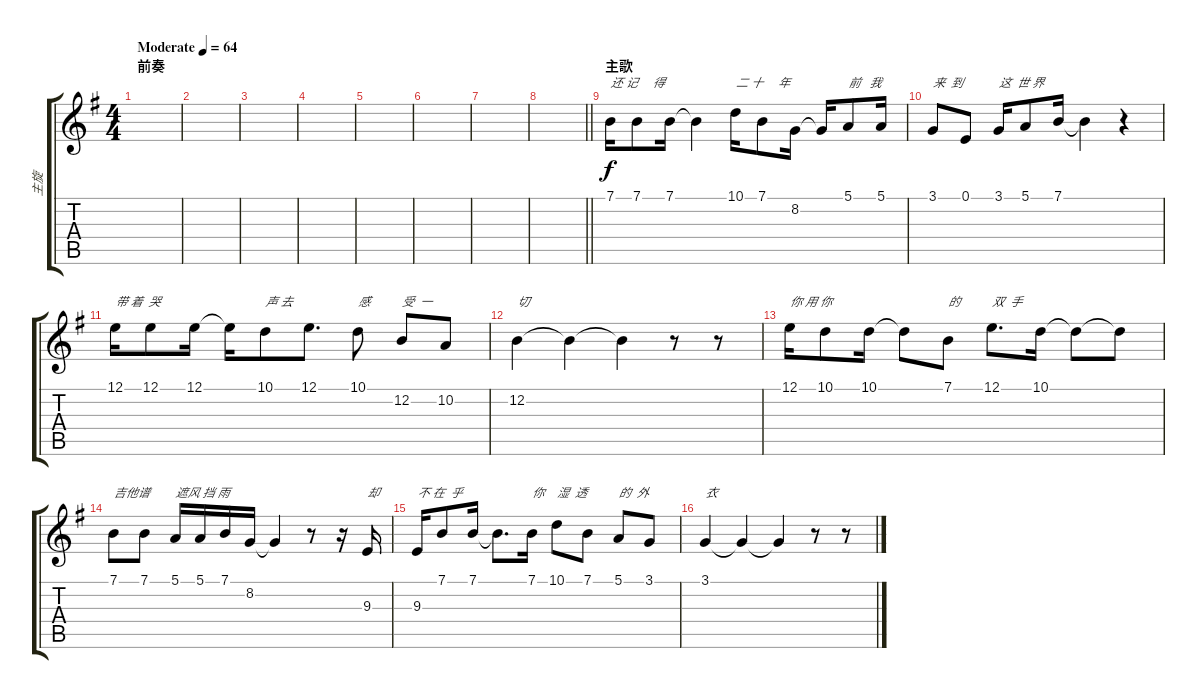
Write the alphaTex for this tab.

\track ("主旋" "主旋") {instrument harmonica}
\staff {score tabs}
\tuning (E4 B3 G3 D3 A2 E2) {hide}
\ts (4 4)
\section ("" "前奏")
\tempo (64 "Moderate")
\clef g2
\ks g
|
|
|
|
|
|
|
\barLineRight lightlight
|
\section ("" "主歌")
7.1.16{txt "还 记     得"} 7.1.8 7.1.16 7.1{t}.4 10.1.16{txt "二 十     年"} 7.1.8 8.2.16 8.2{t}.16 5.1.8{txt "前   我"} 5.1.16 |
3.1.8{txt "来  到"} 0.1.8 3.1.16{txt "这  世 界"} 5.1.8 7.1.16 7.1{t}.4 r.4 |
12.1.16{txt "带 着  哭"} 12.1.8 12.1.16 12.1{t}.16 10.1.8{txt "声 去"} 12.1.8{d} 10.1.8{txt "感"} 12.2.8{txt "受  一"} 10.2.8 |
12.2.4{txt "切"} 12.2{t}.4 12.2{t}.4 r.8 r.8 |
12.1.16{txt "你 用 你"} 10.1.8 10.1.16 10.1{t}.8 7.1.8{txt "的"} 12.1.8{d txt "双  手"} 10.1.16 10.1{t}.8 10.1{t}.8 |
7.1.8{txt "吉他谱"} 7.1.8 5.1.16{txt "遮风 挡 雨"} 5.1.16 7.1.16 8.2.16 8.2{t}.4 r.8 r.16 9.3.16{txt "却"} |
9.3.16{txt "不 在  乎"} 7.1.8 7.1.16 7.1{t}.8{d} 7.1.16{txt "你"} 10.1.8{txt "湿  透"} 7.1.8 5.1.8{txt "的  外"} 3.1.8 |
3.1.4{txt "衣"} 3.1{t}.4 3.1{t}.4 r.8 r.8
